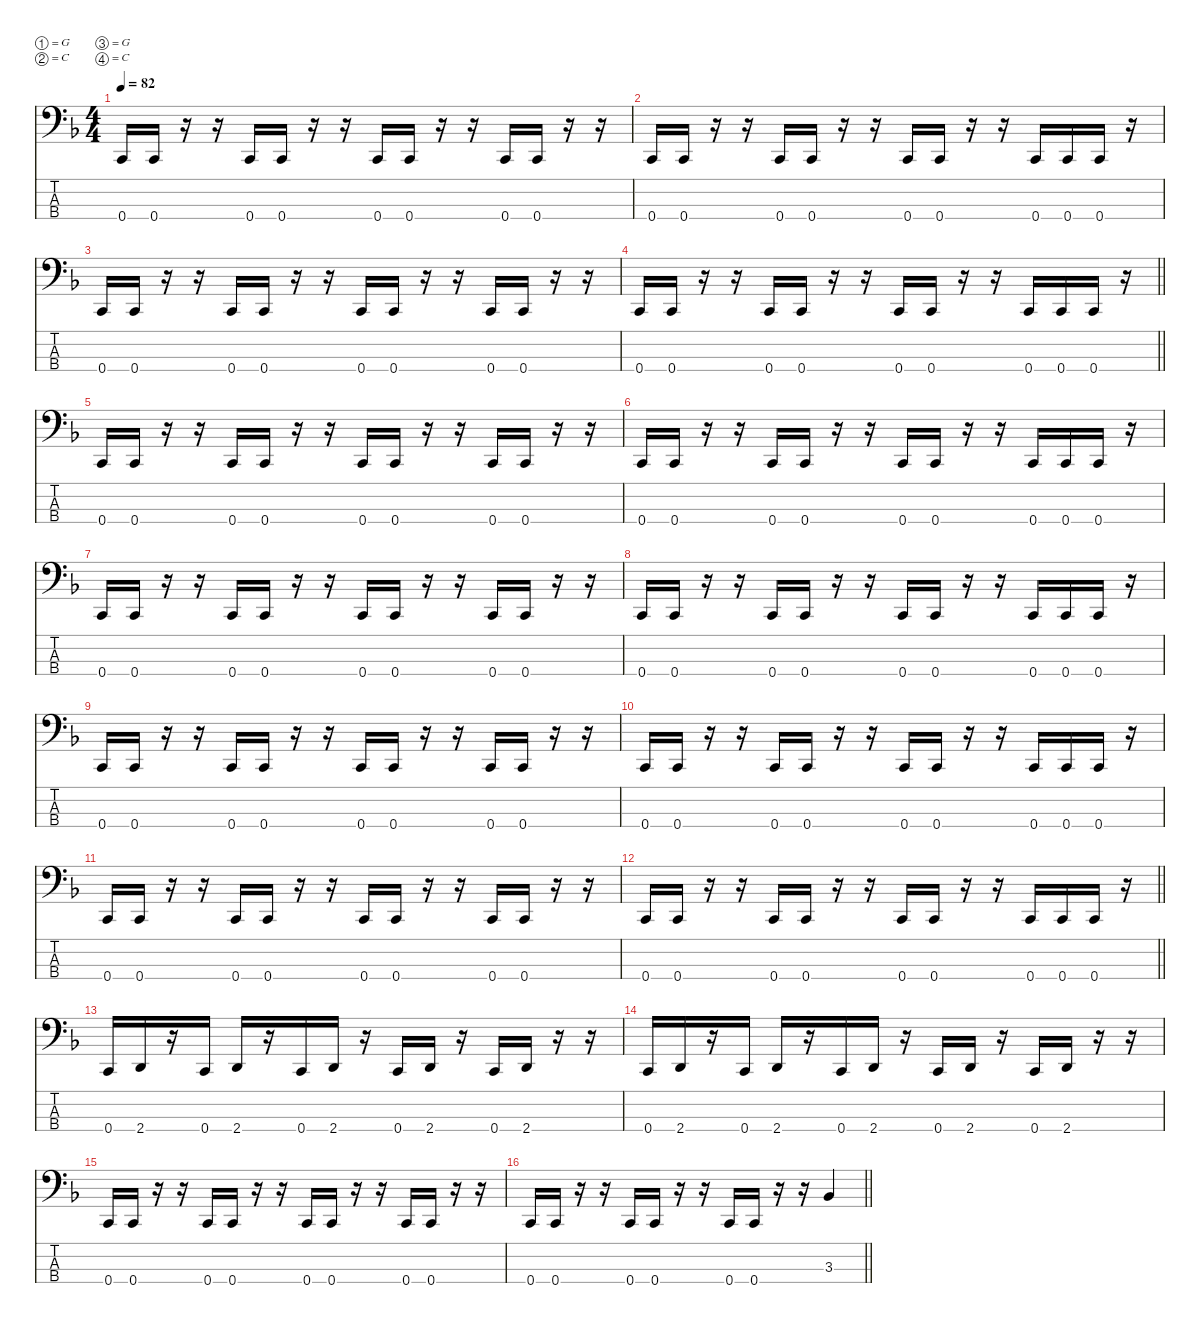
\defaultSystemsLayout 4
\hideDynamics
\bracketExtendMode nobrackets
\singleTrackTrackNamePolicy hidden
\multiTrackTrackNamePolicy hidden
\firstSystemTrackNameMode fullname
\firstSystemTrackNameOrientation horizontal
\otherSystemsTrackNameOrientation horizontal
\track ("Bass" "fl.bs.") {defaultSystemsLayout 4 instrument fretlessbass}
\staff {score tabs}
\tuning (G2 C2 G1 C1)
\ts (4 4)
\tempo 82
\clef f4
\ks dminor
0.4{acc forcenatural}.16{dy f beam Up} 0.4{acc forcenatural}.16{beam Up} r.16{beam Up} r.16{beam Up} 0.4{acc forcenatural}.16{beam Up} 0.4{acc forcenatural}.16{beam Up} r.16{beam Up} r.16{beam Up} 0.4{acc forcenatural}.16{beam Up} 0.4{acc forcenatural}.16{beam Up} r.16{beam Up} r.16{beam Up} 0.4{acc forcenatural}.16{beam Up} 0.4{acc forcenatural}.16{beam Up} r.16{beam Up} r.16{beam Up} |
0.4{acc forcenatural}.16{beam Up} 0.4{acc forcenatural}.16{beam Up} r.16{beam Up} r.16{beam Up} 0.4{acc forcenatural}.16{beam Up} 0.4{acc forcenatural}.16{beam Up} r.16{beam Up} r.16{beam Up} 0.4{acc forcenatural}.16{beam Up} 0.4{acc forcenatural}.16{beam Up} r.16{beam Up} r.16{beam Up} 0.4{acc forcenatural}.16{beam Up} 0.4{acc forcenatural}.16{beam Up} 0.4{acc forcenatural}.16{beam Up} r.16{beam Up} |
0.4{acc forcenatural}.16{beam Up} 0.4{acc forcenatural}.16{beam Up} r.16{beam Up} r.16{beam Up} 0.4{acc forcenatural}.16{beam Up} 0.4{acc forcenatural}.16{beam Up} r.16{beam Up} r.16{beam Up} 0.4{acc forcenatural}.16{beam Up} 0.4{acc forcenatural}.16{beam Up} r.16{beam Up} r.16{beam Up} 0.4{acc forcenatural}.16{beam Up} 0.4{acc forcenatural}.16{beam Up} r.16{beam Up} r.16{beam Up} |
\barLineRight lightlight
0.4{acc forcenatural}.16{beam Up} 0.4{acc forcenatural}.16{beam Up} r.16{beam Up} r.16{beam Up} 0.4{acc forcenatural}.16{beam Up} 0.4{acc forcenatural}.16{beam Up} r.16{beam Up} r.16{beam Up} 0.4{acc forcenatural}.16{beam Up} 0.4{acc forcenatural}.16{beam Up} r.16{beam Up} r.16{beam Up} 0.4{acc forcenatural}.16{beam Up} 0.4{acc forcenatural}.16{beam Up} 0.4{acc forcenatural}.16{beam Up} r.16{beam Up} |
0.4{acc forcenatural}.16{beam Up} 0.4{acc forcenatural}.16{beam Up} r.16{beam Up} r.16{beam Up} 0.4{acc forcenatural}.16{beam Up} 0.4{acc forcenatural}.16{beam Up} r.16{beam Up} r.16{beam Up} 0.4{acc forcenatural}.16{beam Up} 0.4{acc forcenatural}.16{beam Up} r.16{beam Up} r.16{beam Up} 0.4{acc forcenatural}.16{beam Up} 0.4{acc forcenatural}.16{beam Up} r.16{beam Up} r.16{beam Up} |
0.4{acc forcenatural}.16{beam Up} 0.4{acc forcenatural}.16{beam Up} r.16{beam Up} r.16{beam Up} 0.4{acc forcenatural}.16{beam Up} 0.4{acc forcenatural}.16{beam Up} r.16{beam Up} r.16{beam Up} 0.4{acc forcenatural}.16{beam Up} 0.4{acc forcenatural}.16{beam Up} r.16{beam Up} r.16{beam Up} 0.4{acc forcenatural}.16{beam Up} 0.4{acc forcenatural}.16{beam Up} 0.4{acc forcenatural}.16{beam Up} r.16{beam Up} |
0.4{acc forcenatural}.16{beam Up} 0.4{acc forcenatural}.16{beam Up} r.16{beam Up} r.16{beam Up} 0.4{acc forcenatural}.16{beam Up} 0.4{acc forcenatural}.16{beam Up} r.16{beam Up} r.16{beam Up} 0.4{acc forcenatural}.16{beam Up} 0.4{acc forcenatural}.16{beam Up} r.16{beam Up} r.16{beam Up} 0.4{acc forcenatural}.16{beam Up} 0.4{acc forcenatural}.16{beam Up} r.16{beam Up} r.16{beam Up} |
0.4{acc forcenatural}.16{beam Up} 0.4{acc forcenatural}.16{beam Up} r.16{beam Up} r.16{beam Up} 0.4{acc forcenatural}.16{beam Up} 0.4{acc forcenatural}.16{beam Up} r.16{beam Up} r.16{beam Up} 0.4{acc forcenatural}.16{beam Up} 0.4{acc forcenatural}.16{beam Up} r.16{beam Up} r.16{beam Up} 0.4{acc forcenatural}.16{beam Up} 0.4{acc forcenatural}.16{beam Up} 0.4{acc forcenatural}.16{beam Up} r.16{beam Up} |
0.4{acc forcenatural}.16{beam Up} 0.4{acc forcenatural}.16{beam Up} r.16{beam Up} r.16{beam Up} 0.4{acc forcenatural}.16{beam Up} 0.4{acc forcenatural}.16{beam Up} r.16{beam Up} r.16{beam Up} 0.4{acc forcenatural}.16{beam Up} 0.4{acc forcenatural}.16{beam Up} r.16{beam Up} r.16{beam Up} 0.4{acc forcenatural}.16{beam Up} 0.4{acc forcenatural}.16{beam Up} r.16{beam Up} r.16{beam Up} |
0.4{acc forcenatural}.16{beam Up} 0.4{acc forcenatural}.16{beam Up} r.16{beam Up} r.16{beam Up} 0.4{acc forcenatural}.16{beam Up} 0.4{acc forcenatural}.16{beam Up} r.16{beam Up} r.16{beam Up} 0.4{acc forcenatural}.16{beam Up} 0.4{acc forcenatural}.16{beam Up} r.16{beam Up} r.16{beam Up} 0.4{acc forcenatural}.16{beam Up} 0.4{acc forcenatural}.16{beam Up} 0.4{acc forcenatural}.16{beam Up} r.16{beam Up} |
0.4{acc forcenatural}.16{beam Up} 0.4{acc forcenatural}.16{beam Up} r.16{beam Up} r.16{beam Up} 0.4{acc forcenatural}.16{beam Up} 0.4{acc forcenatural}.16{beam Up} r.16{beam Up} r.16{beam Up} 0.4{acc forcenatural}.16{beam Up} 0.4{acc forcenatural}.16{beam Up} r.16{beam Up} r.16{beam Up} 0.4{acc forcenatural}.16{beam Up} 0.4{acc forcenatural}.16{beam Up} r.16{beam Up} r.16{beam Up} |
\barLineRight lightlight
0.4{acc forcenatural}.16{beam Up} 0.4{acc forcenatural}.16{beam Up} r.16{beam Up} r.16{beam Up} 0.4{acc forcenatural}.16{beam Up} 0.4{acc forcenatural}.16{beam Up} r.16{beam Up} r.16{beam Up} 0.4{acc forcenatural}.16{beam Up} 0.4{acc forcenatural}.16{beam Up} r.16{beam Up} r.16{beam Up} 0.4{acc forcenatural}.16{beam Up} 0.4{acc forcenatural}.16{beam Up} 0.4{acc forcenatural}.16{beam Up} r.16{beam Up} |
0.4{acc forcenatural}.16{beam Up} 2.4{acc forcenatural}.16{beam Up} r.16{beam Up} 0.4{acc forcenatural}.16{beam Up} 2.4{acc forcenatural}.16{beam Up} r.16{beam Up} 0.4{acc forcenatural}.16{beam Up} 2.4{acc forcenatural}.16{beam Up} r.16{beam Up} 0.4{acc forcenatural}.16{beam Up} 2.4{acc forcenatural}.16{beam Up} r.16{beam Up} 0.4{acc forcenatural}.16{beam Up} 2.4{acc forcenatural}.16{beam Up} r.16{beam Up} r.16{beam Up} |
0.4{acc forcenatural}.16{beam Up} 2.4{acc forcenatural}.16{beam Up} r.16{beam Up} 0.4{acc forcenatural}.16{beam Up} 2.4{acc forcenatural}.16{beam Up} r.16{beam Up} 0.4{acc forcenatural}.16{beam Up} 2.4{acc forcenatural}.16{beam Up} r.16{beam Up} 0.4{acc forcenatural}.16{beam Up} 2.4{acc forcenatural}.16{beam Up} r.16{beam Up} 0.4{acc forcenatural}.16{beam Up} 2.4{acc forcenatural}.16{beam Up} r.16{beam Up} r.16{beam Up} |
0.4{acc forcenatural}.16{beam Up} 0.4{acc forcenatural}.16{beam Up} r.16{beam Up} r.16{beam Up} 0.4{acc forcenatural}.16{beam Up} 0.4{acc forcenatural}.16{beam Up} r.16{beam Up} r.16{beam Up} 0.4{acc forcenatural}.16{beam Up} 0.4{acc forcenatural}.16{beam Up} r.16{beam Up} r.16{beam Up} 0.4{acc forcenatural}.16{beam Up} 0.4{acc forcenatural}.16{beam Up} r.16{beam Up} r.16{beam Up} |
\barLineRight lightlight
0.4{acc forcenatural}.16{beam Up} 0.4{acc forcenatural}.16{beam Up} r.16{beam Up} r.16{beam Up} 0.4{acc forcenatural}.16{beam Up} 0.4{acc forcenatural}.16{beam Up} r.16{beam Up} r.16{beam Up} 0.4{acc forcenatural}.16{beam Up} 0.4{acc forcenatural}.16{beam Up} r.16{beam Up} r.16{beam Up} 3.3{acc b}.4{beam Up}
